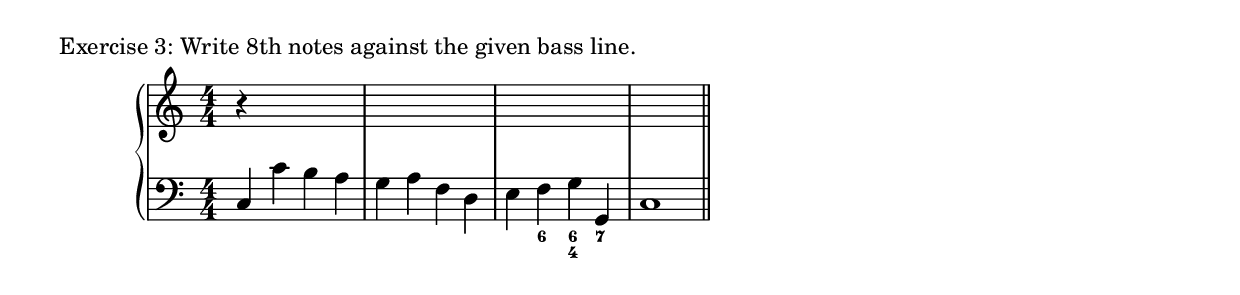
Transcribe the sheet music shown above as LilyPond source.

\version "2.21.0"

global = {
    \time 4/4
    \numericTimeSignature
    \key c \major
}

cf = \relative {
  \clef bass
  \global
  c4 c' b a |
  g a f d |
  e f g g, |
  c1
}

upper = \relative c'' {
  \global
  r4 s4 s2 |
  s1*2 |
  s2 s4 s
  \bar "||"
}

bassFigures = \figuremode {
  s1*2 | s4 <6> <6 4> <7> | s1
}

\markup { "Exercise 3: Write 8th notes against the given bass line." }

\score {
  \new PianoStaff <<
    \new Staff {
      \context Voice = "added voice" \with {
        \consists Balloon_engraver
      }
      \upper
    }

    \new Staff = lower {
      <<
        \context Staff = lower \cf
        \new FiguredBass \bassFigures
      >>
    }
  >>
  \layout {}
  %{\midi {
    \tempo 4 = 120
  }%}
}
